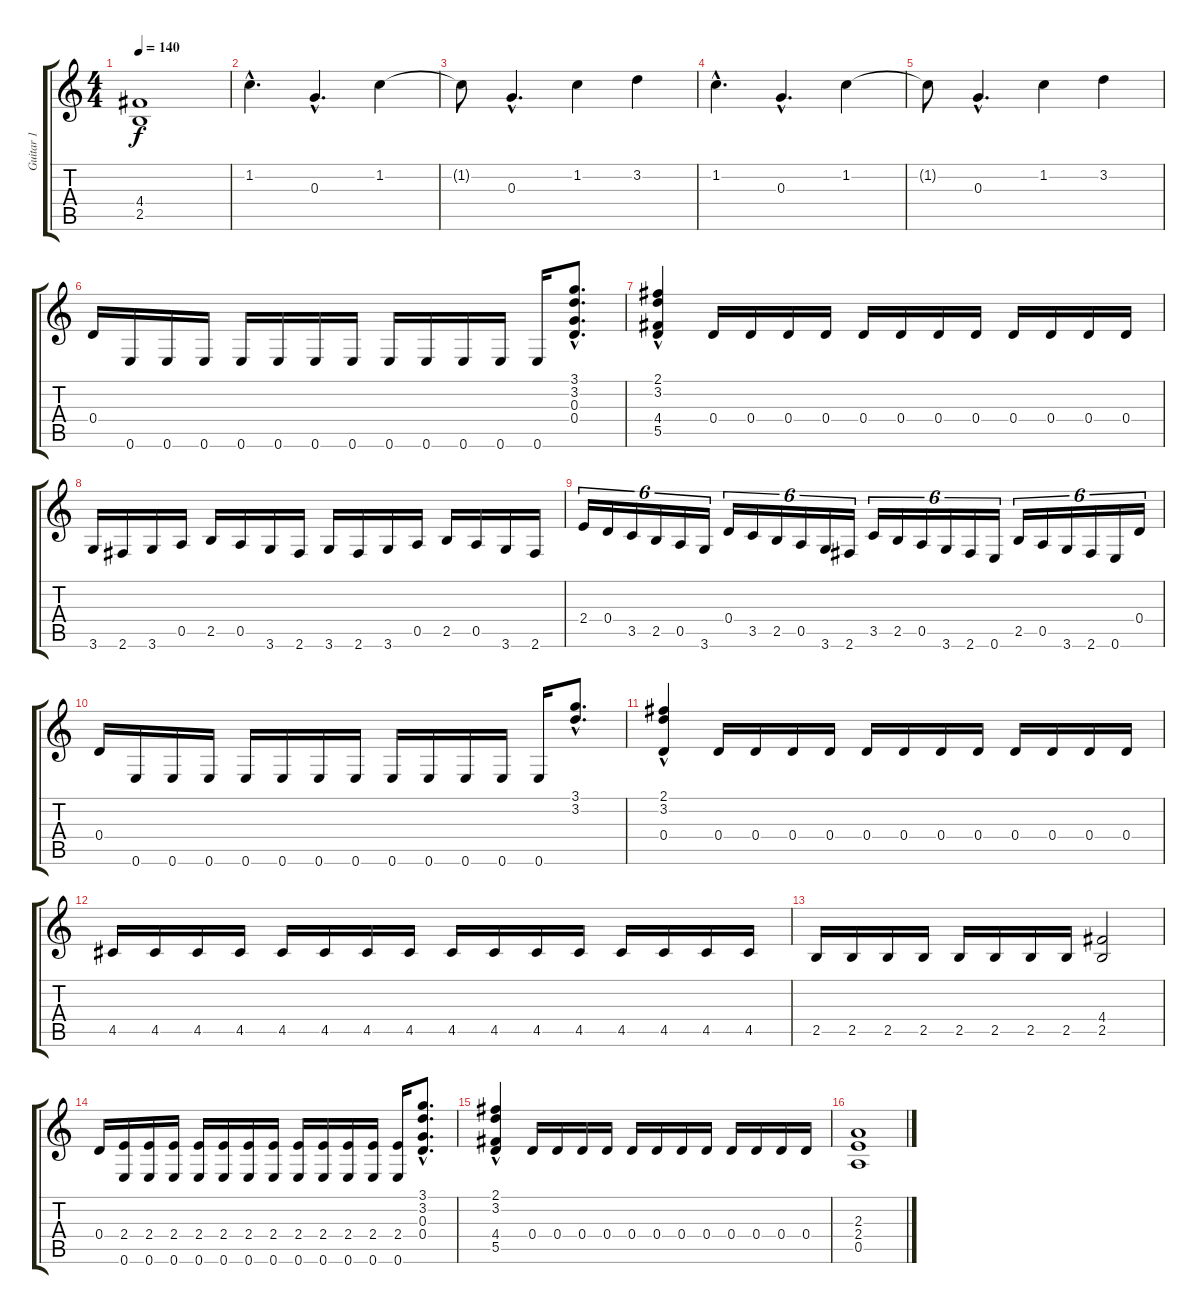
\track ("Guitar 1" "Guitar 1") {instrument distortionguitar}
\staff {score tabs}
\tuning (E4 B3 G3 D3 A2 E2) {hide}
\ts (4 4)
\tempo 140
\clef g2
\ks c
(4.4 2.5).1{dy f} |
1.2{hac}.4{d} 0.3{hac}.4{d} 1.2.4 |
1.2{t}.8 0.3{hac}.4{d} 1.2.4 3.2.4 |
1.2{hac}.4{d} 0.3{hac}.4{d} 1.2.4 |
1.2{t}.8 0.3{hac}.4{d} 1.2.4 3.2.4 |
0.4.16 0.6.16 0.6.16 0.6.16 0.6.16 0.6.16 0.6.16 0.6.16 0.6.16 0.6.16 0.6.16 0.6.16 0.6.16 (3.1{hac} 3.2{hac} 0.3{hac} 0.4{hac}).8{d} |
(2.1 3.2 4.4{hac} 5.5{hac}).4 0.4.16 0.4.16 0.4.16 0.4.16 0.4.16 0.4.16 0.4.16 0.4.16 0.4.16 0.4.16 0.4.16 0.4.16 |
3.6.16 2.6.16 3.6.16 0.5.16 2.5.16 0.5.16 3.6.16 2.6.16 3.6.16 2.6.16 3.6.16 0.5.16 2.5.16 0.5.16 3.6.16 2.6.16 |
2.4.16{tu (6 4)} 0.4.16{tu (6 4)} 3.5.16{tu (6 4)} 2.5.16{tu (6 4)} 0.5.16{tu (6 4)} 3.6.16{tu (6 4)} 0.4.16{tu (6 4)} 3.5.16{tu (6 4)} 2.5.16{tu (6 4)} 0.5.16{tu (6 4)} 3.6.16{tu (6 4)} 2.6.16{tu (6 4)} 3.5.16{tu (6 4)} 2.5.16{tu (6 4)} 0.5.16{tu (6 4)} 3.6.16{tu (6 4)} 2.6.16{tu (6 4)} 0.6.16{tu (6 4)} 2.5.16{tu (6 4)} 0.5.16{tu (6 4)} 3.6.16{tu (6 4)} 2.6.16{tu (6 4)} 0.6.16{tu (6 4)} 0.4.16{tu (6 4)} |
0.4.16 0.6.16 0.6.16 0.6.16 0.6.16 0.6.16 0.6.16 0.6.16 0.6.16 0.6.16 0.6.16 0.6.16 0.6.16 (3.1{hac} 3.2{hac}).8{d} |
(2.1 3.2 0.4{hac}).4 0.4.16 0.4.16 0.4.16 0.4.16 0.4.16 0.4.16 0.4.16 0.4.16 0.4.16 0.4.16 0.4.16 0.4.16 |
4.5.16 4.5.16 4.5.16 4.5.16 4.5.16 4.5.16 4.5.16 4.5.16 4.5.16 4.5.16 4.5.16 4.5.16 4.5.16 4.5.16 4.5.16 4.5.16 |
2.5.16 2.5.16 2.5.16 2.5.16 2.5.16 2.5.16 2.5.16 2.5.16 (4.4 2.5).2 |
0.4.16 (2.4 0.6).16 (2.4 0.6).16 (2.4 0.6).16 (2.4 0.6).16 (2.4 0.6).16 (2.4 0.6).16 (2.4 0.6).16 (2.4 0.6).16 (2.4 0.6).16 (2.4 0.6).16 (2.4 0.6).16 (2.4 0.6).16 (3.1{hac} 3.2{hac} 0.3{hac} 0.4{hac}).8{d} |
(2.1 3.2 4.4{hac} 5.5{hac}).4 0.4.16 0.4.16 0.4.16 0.4.16 0.4.16 0.4.16 0.4.16 0.4.16 0.4.16 0.4.16 0.4.16 0.4.16 |
(2.3 2.4 0.5).1
